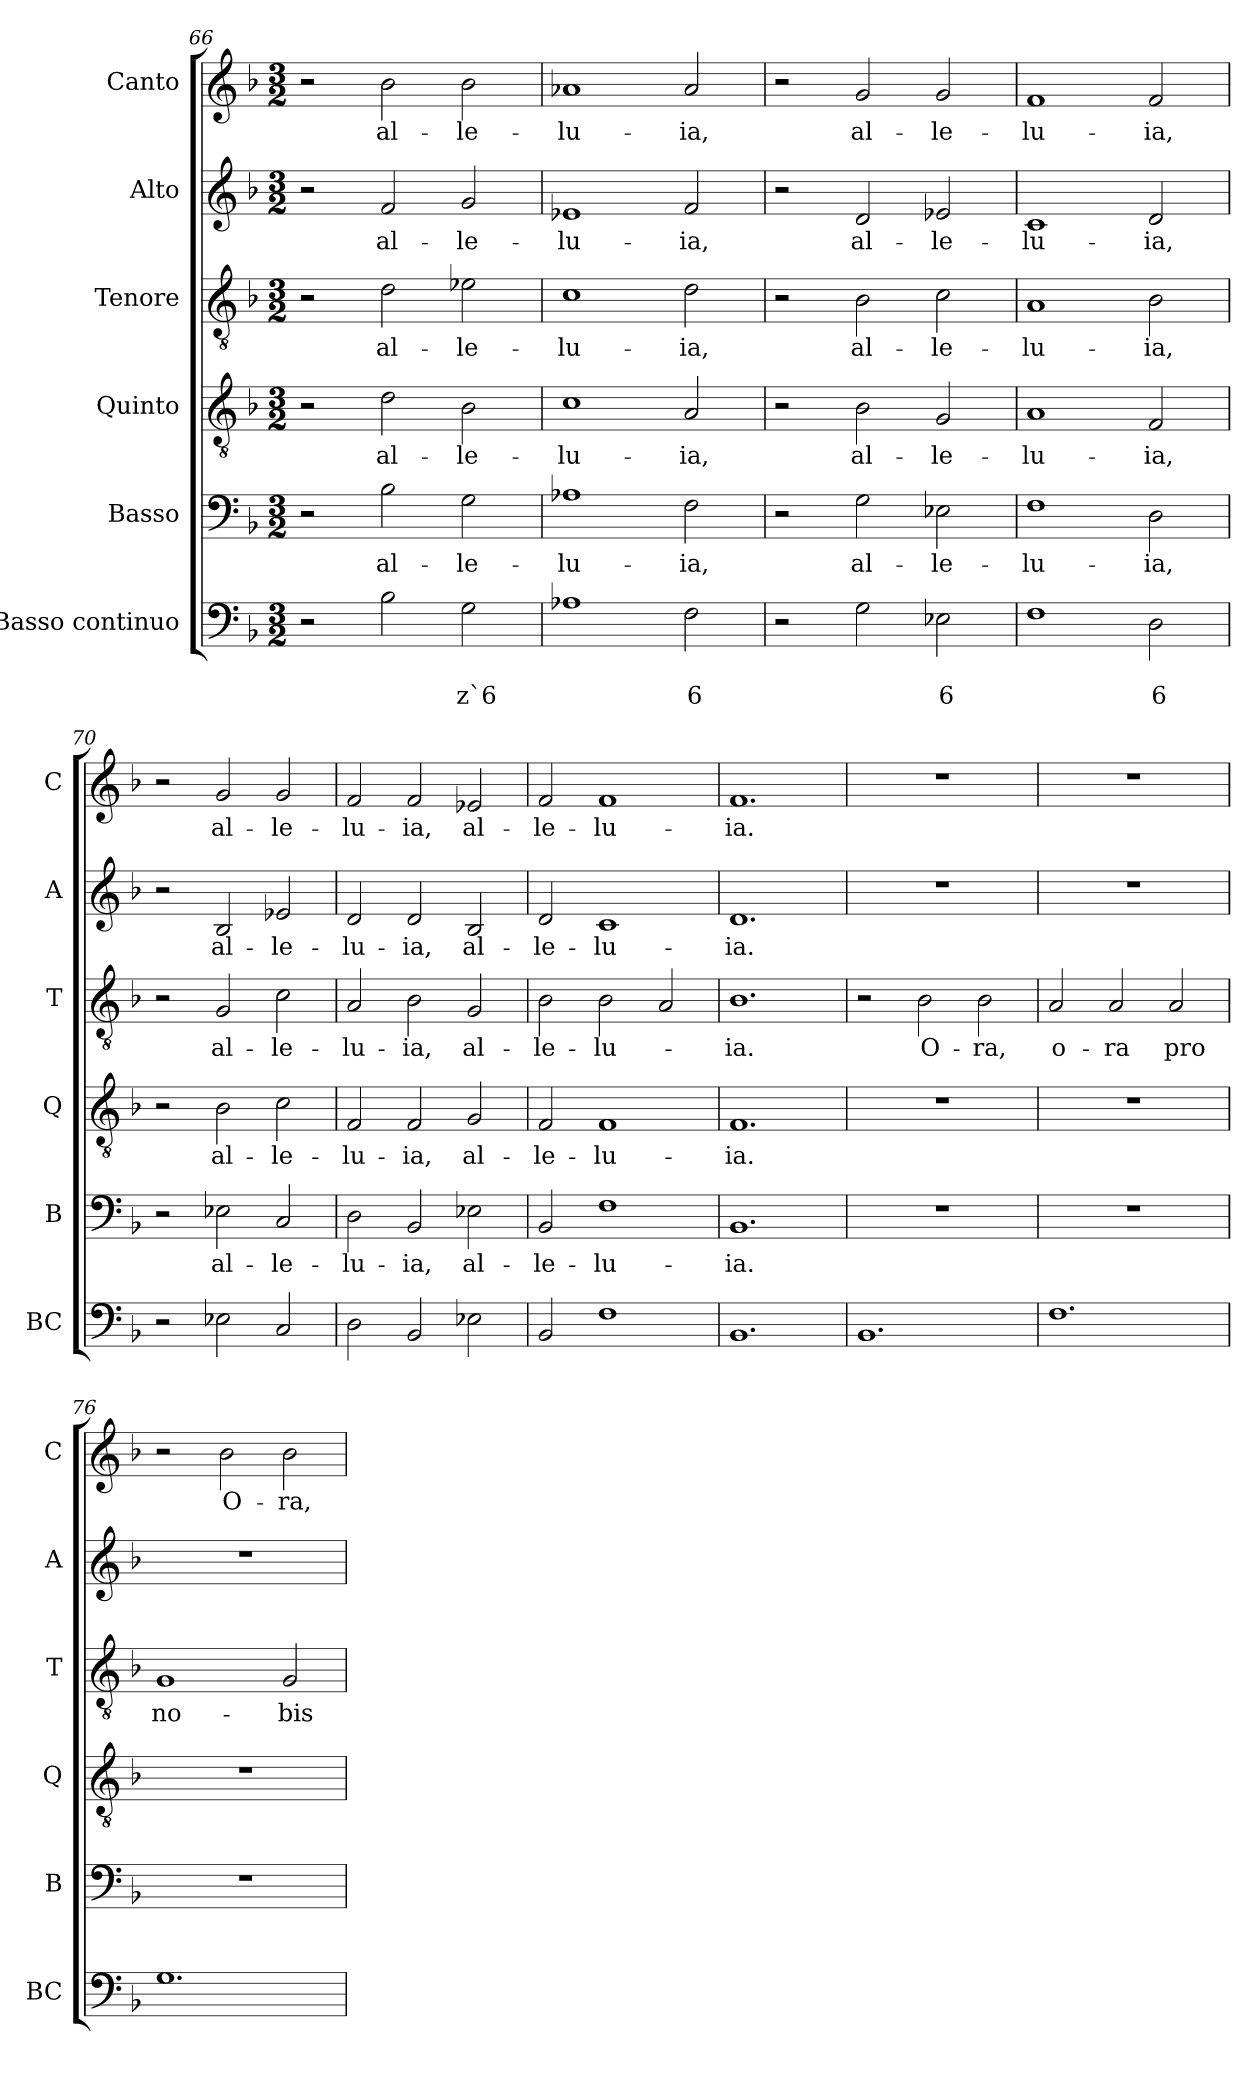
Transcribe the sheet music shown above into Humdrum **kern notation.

**kern	**text	**text	**kern	**text	**kern	**text	**kern	**text	**kern	**text	**kern	**text
*part6	*part6	*part6	*part5	*part5	*part4	*part4	*part3	*part3	*part2	*part2	*part1	*part1
*staff6	*staff6	*staff6	*staff5	*staff5	*staff4	*staff4	*staff3	*staff3	*staff2	*staff2	*staff1	*staff1
*I"Basso continuo	*	*	*I"Basso	*	*I"Quinto	*	*I"Tenore	*	*I"Alto	*	*I"Canto	*
*I'BC	*	*	*I'B	*	*I'Q	*	*I'T	*	*I'A	*	*I'C	*
*clefF4	*	*	*clefF4	*	*clefGv2	*	*clefGv2	*	*clefG2	*	*clefG2	*
*k[b-]	*	*	*k[b-]	*	*k[b-]	*	*k[b-]	*	*k[b-]	*	*k[b-]	*
*F:	*	*	*F:	*	*F:	*	*F:	*	*F:	*	*F:	*
*M3/2	*	*	*M3/2	*	*M3/2	*	*M3/2	*	*M3/2	*	*M3/2	*
=66	=66	=66	=66	=66	=66	=66	=66	=66	=66	=66	=66	=66
2r	.	.	2r	.	2r	.	2r	.	2r	.	2r	.
!	!	!	!	!LO:LY:b	!	!LO:LY:b	!	!LO:LY:b	!	!LO:LY:b	!	!LO:LY:b
2B-\	.	.	2B-\	al-	2d\	al-	2d\	al-	2f/	al-	2b-\	al-
!	!	!LO:LY:b	!	!LO:LY:b	!	!LO:LY:b	!	!LO:LY:b	!	!LO:LY:b	!	!LO:LY:b
2G\	.	z`6	2G\	-le-	2B-\	-le-	2e-X\	-le-	2g/	-le-	2b-\	-le-
=67	=67	=67	=67	=67	=67	=67	=67	=67	=67	=67	=67	=67
!	!	!	!	!LO:LY:b	!	!LO:LY:b	!	!LO:LY:b	!	!LO:LY:b	!	!LO:LY:b
1A-X	.	.	1A-X	-lu-	1c	-lu-	1c	-lu-	1e-X	-lu-	1a-X	-lu-
!	!	!LO:LY:b	!	!LO:LY:b	!	!LO:LY:b	!	!LO:LY:b	!	!LO:LY:b	!	!LO:LY:b
2F\	.	6	2F\	-ia,	2A/	-ia,	2d\	-ia,	2f/	-ia,	2a-/	-ia,
=68	=68	=68	=68	=68	=68	=68	=68	=68	=68	=68	=68	=68
2r	.	.	2r	.	2r	.	2r	.	2r	.	2r	.
!	!	!	!	!LO:LY:b	!	!LO:LY:b	!	!LO:LY:b	!	!LO:LY:b	!	!LO:LY:b
2G\	.	.	2G\	al-	2B-\	al-	2B-\	al-	2d/	al-	2g/	al-
!	!	!LO:LY:b	!	!LO:LY:b	!	!LO:LY:b	!	!LO:LY:b	!	!LO:LY:b	!	!LO:LY:b
2E-X\	.	6	2E-X\	-le-	2G/	-le-	2c\	-le-	2e-X/	-le-	2g/	-le-
=69	=69	=69	=69	=69	=69	=69	=69	=69	=69	=69	=69	=69
!	!	!	!	!LO:LY:b	!	!LO:LY:b	!	!LO:LY:b	!	!LO:LY:b	!	!LO:LY:b
1F	.	.	1F	-lu-	1A	-lu-	1A	-lu-	1c	-lu-	1f	-lu-
!	!	!LO:LY:b	!	!LO:LY:b	!	!LO:LY:b	!	!LO:LY:b	!	!LO:LY:b	!	!LO:LY:b
2D\	.	6	2D\	-ia,	2F/	-ia,	2B-\	-ia,	2d/	-ia,	2f/	-ia,
=70	=70	=70	=70	=70	=70	=70	=70	=70	=70	=70	=70	=70
2r	.	.	2r	.	2r	.	2r	.	2r	.	2r	.
!	!	!	!	!LO:LY:b	!	!LO:LY:b	!	!LO:LY:b	!	!LO:LY:b	!	!LO:LY:b
2E-X\	.	.	2E-X\	al-	2B-\	al-	2G/	al-	2B-/	al-	2g/	al-
!	!	!	!	!LO:LY:b	!	!LO:LY:b	!	!LO:LY:b	!	!LO:LY:b	!	!LO:LY:b
2C/	.	.	2C/	-le-	2c\	-le-	2c\	-le-	2e-X/	-le-	2g/	-le-
!!LO:LB:g=z
=71	=71	=71	=71	=71	=71	=71	=71	=71	=71	=71	=71	=71
!	!	!	!	!LO:LY:b	!	!LO:LY:b	!	!LO:LY:b	!	!LO:LY:b	!	!LO:LY:b
2D\	.	.	2D\	-lu-	2F/	-lu-	2A/	-lu-	2d/	-lu-	2f/	-lu-
!	!	!	!	!LO:LY:b	!	!LO:LY:b	!	!LO:LY:b	!	!LO:LY:b	!	!LO:LY:b
2BB-/	.	.	2BB-/	-ia,	2F/	-ia,	2B-\	-ia,	2d/	-ia,	2f/	-ia,
!	!	!	!	!LO:LY:b	!	!LO:LY:b	!	!LO:LY:b	!	!LO:LY:b	!	!LO:LY:b
2E-X\	.	.	2E-X\	al-	2G/	al-	2G/	al-	2B-/	al-	2e-X/	al-
=72	=72	=72	=72	=72	=72	=72	=72	=72	=72	=72	=72	=72
!	!	!	!	!LO:LY:b	!	!LO:LY:b	!	!LO:LY:b	!	!LO:LY:b	!	!LO:LY:b
2BB-/	.	.	2BB-/	-le-	2F/	-le-	2B-\	-le-	2d/	-le-	2f/	-le-
!	!	!	!	!LO:LY:b	!	!LO:LY:b	!	!LO:LY:b	!	!LO:LY:b	!	!LO:LY:b
1F	.	.	1F	-lu-	1F	-lu-	2B-\	-lu-	1c	-lu-	1f	-lu-
.	.	.	.	.	.	.	2A/	.	.	.	.	.
=73	=73	=73	=73	=73	=73	=73	=73	=73	=73	=73	=73	=73
!	!	!	!	!LO:LY:b	!	!LO:LY:b	!	!LO:LY:b	!	!LO:LY:b	!	!LO:LY:b
1.BB-	.	.	1.BB-	-ia.	1.F	-ia.	1.B-	-ia.	1.d	-ia.	1.f	-ia.
=74	=74	=74	=74	=74	=74	=74	=74	=74	=74	=74	=74	=74
1.BB-	.	.	1.r	.	1.r	.	2r	.	1.r	.	1.r	.
!	!	!	!	!	!	!	!	!LO:LY:b	!	!	!	!
.	.	.	.	.	.	.	2B-\	O-	.	.	.	.
!	!	!	!	!	!	!	!	!LO:LY:b	!	!	!	!
.	.	.	.	.	.	.	2B-\	-ra,	.	.	.	.
=75	=75	=75	=75	=75	=75	=75	=75	=75	=75	=75	=75	=75
!	!	!	!	!	!	!	!	!LO:LY:b	!	!	!	!
1.F	.	.	1.r	.	1.r	.	2A/	o-	1.r	.	1.r	.
!	!	!	!	!	!	!	!	!LO:LY:b	!	!	!	!
.	.	.	.	.	.	.	2A/	-ra	.	.	.	.
!	!	!	!	!	!	!	!	!LO:LY:b	!	!	!	!
.	.	.	.	.	.	.	2A/	pro	.	.	.	.
=76	=76	=76	=76	=76	=76	=76	=76	=76	=76	=76	=76	=76
!	!	!	!	!	!	!	!	!LO:LY:b	!	!	!	!
1.G	.	.	1.r	.	1.r	.	1G	no-	1.r	.	2r	.
!	!	!	!	!	!	!	!	!	!	!	!	!LO:LY:b
.	.	.	.	.	.	.	.	.	.	.	2b-\	O-
!	!	!	!	!	!	!	!	!LO:LY:b	!	!	!	!LO:LY:b
.	.	.	.	.	.	.	2G/	-bis	.	.	2b-\	-ra,
=	=	=	=	=	=	=	=	=	=	=	=	=
*-	*-	*-	*-	*-	*-	*-	*-	*-	*-	*-	*-	*-
